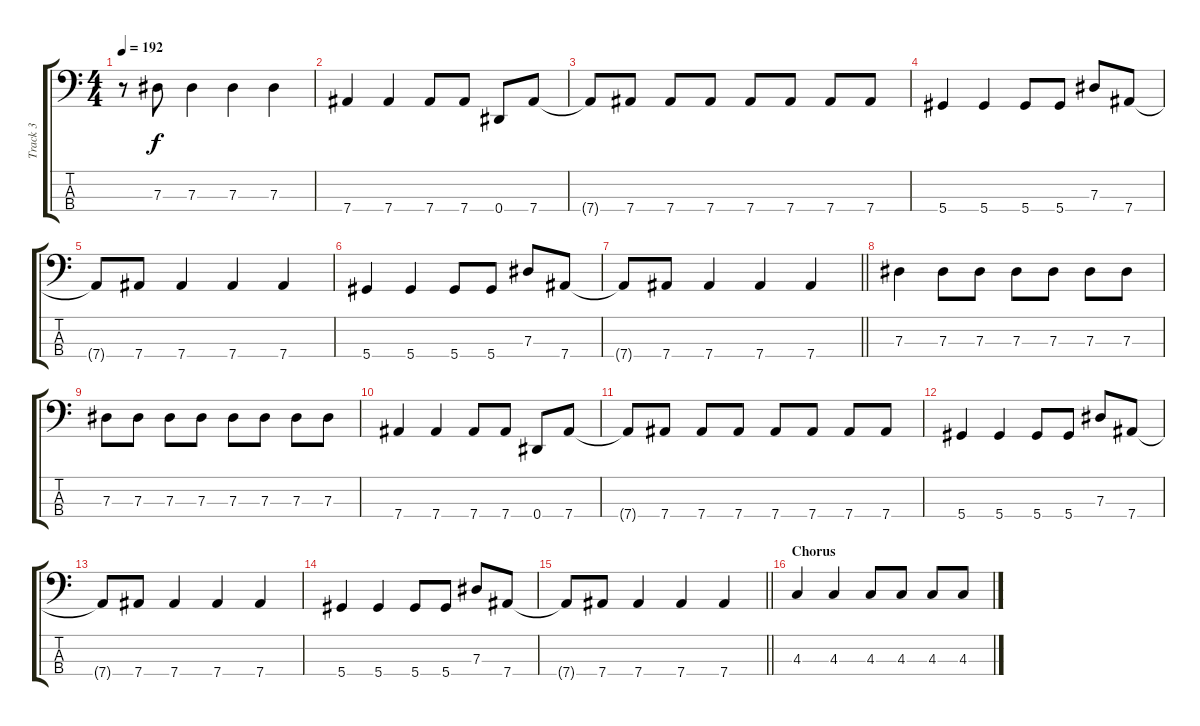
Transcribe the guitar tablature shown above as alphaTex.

\track ("Track 3" "Track 3") {instrument electricbassfinger}
\staff {score tabs}
\tuning (Gb2 Db2 Ab1 Eb1) {hide}
\ts (4 4)
\tempo 192
\clef f4
\ks c
r.8{dy f} 7.3.8 7.3.4 7.3.4 7.3.4 |
7.4.4 7.4.4 7.4.8 7.4.8 0.4.8 7.4.8 |
7.4{t}.8 7.4.8 7.4.8 7.4.8 7.4.8 7.4.8 7.4.8 7.4.8 |
5.4.4 5.4.4 5.4.8 5.4.8 7.3.8 7.4.8 |
7.4{t}.8 7.4.8 7.4.4 7.4.4 7.4.4 |
5.4.4 5.4.4 5.4.8 5.4.8 7.3.8 7.4.8 |
\barLineRight lightlight
7.4{t}.8 7.4.8 7.4.4 7.4.4 7.4.4 |
7.3.4 7.3.8 7.3.8 7.3.8 7.3.8 7.3.8 7.3.8 |
7.3.8 7.3.8 7.3.8 7.3.8 7.3.8 7.3.8 7.3.8 7.3.8 |
7.4.4 7.4.4 7.4.8 7.4.8 0.4.8 7.4.8 |
7.4{t}.8 7.4.8 7.4.8 7.4.8 7.4.8 7.4.8 7.4.8 7.4.8 |
5.4.4 5.4.4 5.4.8 5.4.8 7.3.8 7.4.8 |
7.4{t}.8 7.4.8 7.4.4 7.4.4 7.4.4 |
5.4.4 5.4.4 5.4.8 5.4.8 7.3.8 7.4.8 |
\barLineRight lightlight
7.4{t}.8 7.4.8 7.4.4 7.4.4 7.4.4 |
\section ("" "Chorus")
4.3.4 4.3.4 4.3.8 4.3.8 4.3.8 4.3.8
